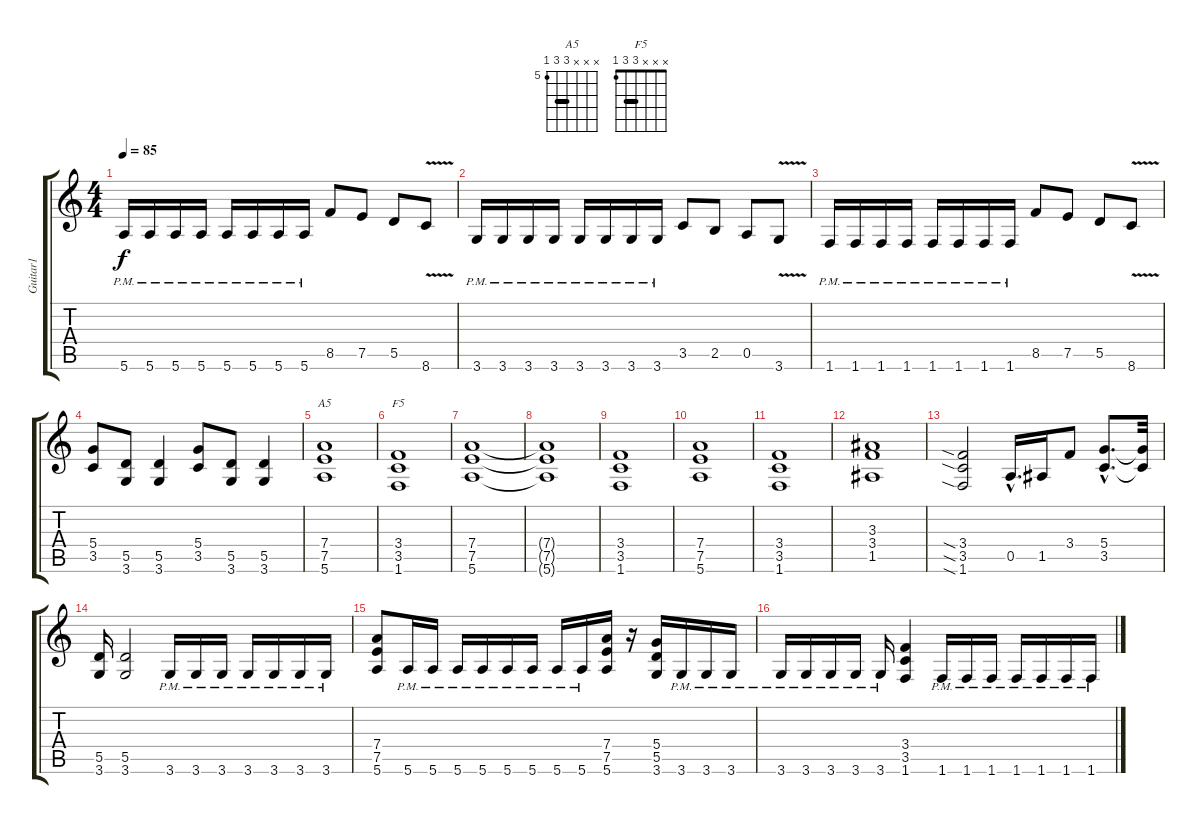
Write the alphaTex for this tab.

\track ("Guitar1" "Guitar1") {instrument overdrivenguitar}
\staff {score tabs}
\tuning (E4 B3 G3 D3 A2 E2) {hide}
\chord ("A5" x x x 7 7 5) {firstfret 5 barre 7}
\chord ("F5" x x x 3 3 1) {barre 3}
\ts (4 4)
\tempo 85
\clef g2
\ks c
5.6{pm}.16{dy f} 5.6{pm}.16 5.6{pm}.16 5.6{pm}.16 5.6{pm}.16 5.6{pm}.16 5.6{pm}.16 5.6{pm}.16 8.5.8 7.5.8 5.5.8 8.6{v}.8 |
3.6{pm}.16 3.6{pm}.16 3.6{pm}.16 3.6{pm}.16 3.6{pm}.16 3.6{pm}.16 3.6{pm}.16 3.6{pm}.16 3.5.8 2.5.8 0.5.8 3.6{v}.8 |
1.6{pm}.16 1.6{pm}.16 1.6{pm}.16 1.6{pm}.16 1.6{pm}.16 1.6{pm}.16 1.6{pm}.16 1.6{pm}.16 8.5.8 7.5.8 5.5.8 8.6{v}.8 |
(5.4 3.5).8 (5.5 3.6).8 (5.5 3.6).4 (5.4 3.5).8 (5.5 3.6).8 (5.5 3.6).4 |
(7.4 7.5 5.6).1{ch "A5"} |
(3.4 3.5 1.6).1{ch "F5"} |
(7.4 7.5 5.6).1 |
(7.4{t} 7.5{t} 5.6{t}).1 |
(3.4 3.5 1.6).1 |
(7.4 7.5 5.6).1 |
(3.4 3.5 1.6).1 |
(3.3 3.4 1.5).1 |
(3.4{sia} 3.5{sia} 1.6{sia}).2 0.5{hac}.16{d} 1.5.16 3.4.8 (5.4{hac} 3.5{hac}).8{d} (5.4{t} 3.5{t}).32 |
(5.5 3.6).16 (5.5 3.6).2 3.6{pm}.16 3.6{pm}.16 3.6{pm}.16 3.6{pm}.16 3.6{pm}.16 3.6{pm}.16 3.6{pm}.16 |
(7.4 7.5 5.6).8 5.6{pm}.16 5.6{pm}.16 5.6{pm}.16 5.6{pm}.16 5.6{pm}.16 5.6{pm}.16 5.6{pm}.16 5.6{pm}.16 (7.4 7.5 5.6).16 r.16 (5.4 5.5 3.6).16 3.6{pm}.16 3.6{pm}.16 3.6{pm}.16 |
3.6{pm}.16 3.6{pm}.16 3.6{pm}.16 3.6{pm}.16 3.6{pm}.16 (3.4 3.5 1.6).4 1.6{pm}.16 1.6{pm}.16 1.6{pm}.16 1.6{pm}.16 1.6{pm}.16 1.6{pm}.16 1.6{pm}.16
